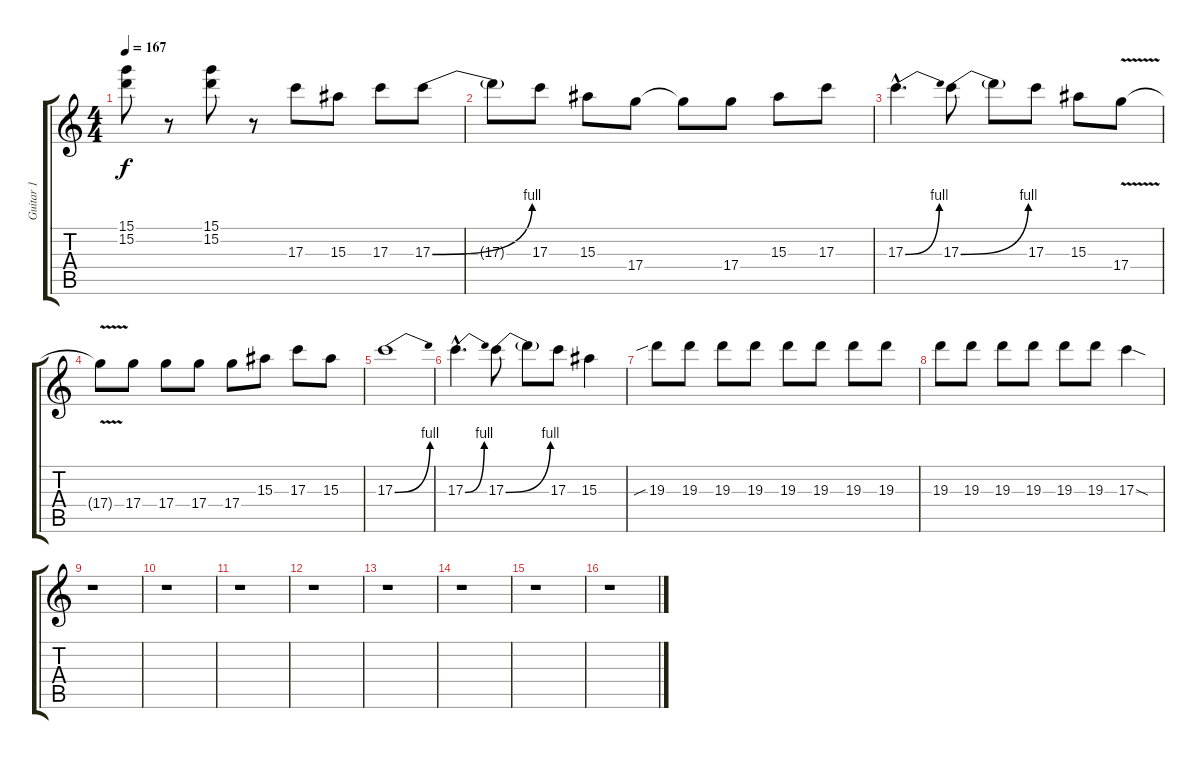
\track ("Guitar 1" "Guitar 1") {instrument distortionguitar}
\staff {score tabs}
\tuning (E4 B3 G3 D3 A2 E2) {hide}
\ts (4 4)
\tempo 167
\clef g2
\ks c
(15.1 15.2).8{dy f} r.8 (15.1 15.2).8 r.8 17.3.8 15.3.8 17.3.8 17.3{be (bend 0 0 60 4)}.8 |
17.3{t}.8 17.3.8 15.3.8 17.4.8 17.4{t}.8 17.4.8 15.3.8 17.3.8 |
17.3{be (bend 0 0 60 4) hac}.4{d} 17.3{be (bend 0 0 60 4)}.8 17.3{t}.8 17.3.8 15.3.8 17.4{v}.8 |
17.4{t}.8 17.4.8 17.4.8 17.4.8 17.4.8 15.3.8 17.3.8 15.3.8 |
17.3{be (bend 0 0 60 4)}.1 |
17.3{be (bend 0 0 60 4) hac}.4{d} 17.3{be (bend 0 0 60 4)}.8 17.3{t}.8 17.3.8 15.3.4 |
19.3{sib}.8 19.3.8 19.3.8 19.3.8 19.3.8 19.3.8 19.3.8 19.3.8 |
19.3.8 19.3.8 19.3.8 19.3.8 19.3.8 19.3.8 17.3{sod}.4 |
r.1 |
r.1 |
r.1 |
r.1 |
r.1 |
r.1 |
r.1 |
r.1
